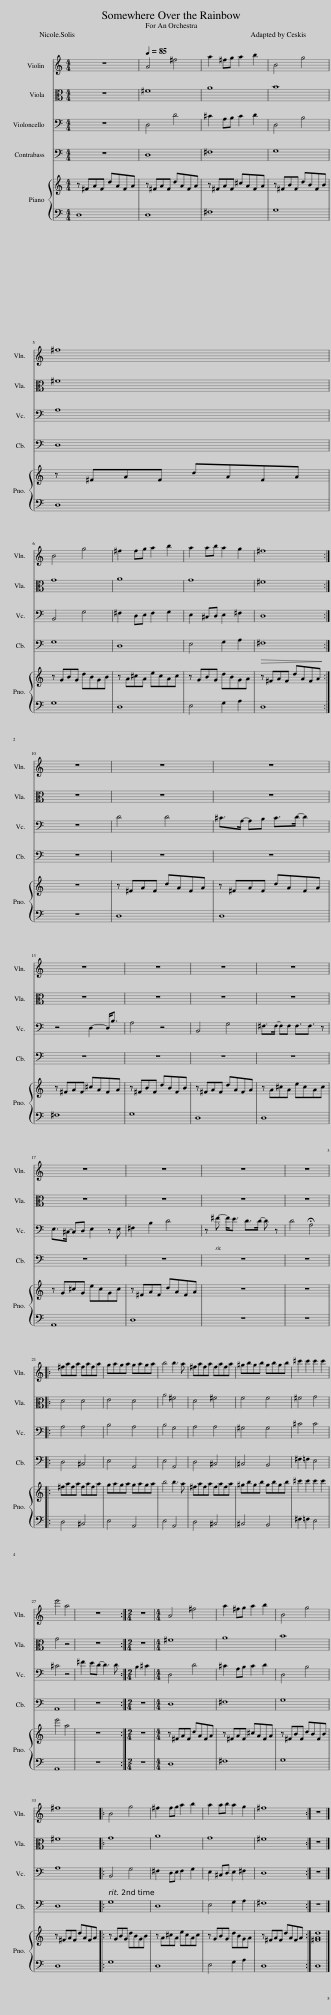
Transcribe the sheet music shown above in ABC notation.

X:1
%%score 1 2 3 4 { 5 | 6 }
L:1/8
M:4/4
I:linebreak $
K:C
V:1 treble
V:2 alto
V:3 bass
V:4 bass transpose=-12
V:5 treble
V:6 bass
V:1
 z8 |[Q:1/4=85] A4 ^f4 | a2 ^fg a2 b2 | B4 g4 |$ ^f8 |$ %5
 B4 g4 | ^f2 fg a2 b2 | a2 ab a2 g2 | ^f8 :|$ z8 | %10
 z8 | z8 |$ z8 | z8 | z8 | %15
 z8 |$ z8 | z8 | z8 | z8 |:$ %20
 ^fafa fafa | gaga gaga | b4 b3 a | ^fafa fafa | ^gbgb gbgb | %25
 ^c'2 c'2 c'2 c'2 |$ e'4 a4 | z8 :|[M:2/4] z4 |[M:4/4] A4 ^f4 | %30
 a2 ^fg a2 b2 | B4 g4 |$ ^f8 |: B4 g4 | ^f2 fg a2 b2 | %35
 a2 ab a2 g2 | ^f8 :| z8 |] %38
V:2
 z8 | ^F8 | A8 | B8 |$ ^F8 |$ %5
 G8 | A8 | G8 | ^F8 :|$ z8 | %10
 z8 | z8 |$ z8 | z8 | z8 | %15
 z8 |$ z8 | z8 | z8 | z8 |:$ %20
 D4 D4 | E4 D4 | A4 ^F4 | D4 ^F4 | F4 F4 | %25
 ^F4 G4 |$ G4 z4 | z8 :|[M:2/4] z4 |[M:4/4] ^F8 | %30
 A8 | B8 |$ ^F8 |: G8 | A8 | %35
 G8 | ^F8 :| z8 |] %38
V:3
 z8 | D,4 D4 | ^C2 A,B, C2 D2 | D,4 B,4 |$ A,8 |$ %5
 B,,4 G,4 | ^F,2 D,E, F,2 G,2 | E,2 ^C,D, E,2 ^F,2 | D,8 :|$ z8 | %10
 D4 D4 | ^C>A,- A,B, C>D- D2 |$ z4 D,2- D,<B, | A,4 z4 | B,,4 G,4 | %15
 ^F,>F,- F,F, F,3/2F,3/2 z |$ E,>^C,- C,D, E,2 z E, | ^F,2 B,2 D4 | z ^F- F<E D>D- D z | D4 !fermata!A,4 |:$ %20
 A,4 A,4 | B,4 A,4 | B,4 G,4 | A,4 A,4 | ^G,4 G,4 | %25
 ^C4 C4 |$ ^C4 z4 | ^F2 ED- D3 D :|[M:2/4] B,2 ^C2 |[M:4/4] D,4 D4 | %30
 ^C2 A,B, C2 D2 | D,4 B,4 |$ A,8 |: B,,4 G,4 | ^F,2 D,E, F,2 G,2 | %35
 E,2 ^C,D, E,2 ^F,2 | D,8 :| z8 |] %38
V:4
 z8 | D,8 | ^F,8 | G,8 |$ D,8 |$ %5
 D,8 | D,8 | E,4 G,2 A,2 |!>(! ^F,8!>)! :|$ z8 | %10
 z8 | z8 |$ z8 | z8 | z8 | %15
 z8 |$ z8 | z8 | z8 | z8 |:$ %20
 D,4 ^C,4 | E,4 A,,4 | E,4 A,,4 | D,4 ^C,4 | ^C,4 B,,4 | %25
 ^F,2 =F,2 E,4 |$ A,,8 | z8 :|[M:2/4] z4 |[M:4/4] D,8 | %30
 ^F,8 | G,8 |$ D,8 |: D,8 | D,8 | %35
 E,4 G,2 A,2 | ^F,8 :| z8 |] %38
V:5
 z ^FAF dAFA | z ^FAF dAFA | z ^FAF ^cAFA | z ^FBF dBFB |$ z ^FAF dAFA |$ %5
 z GBG dBGB | z A^cA ecAc | z GBG dBGA | z ^FAF dAFA :|$ z8 | %10
 z ^FAF dAFA | z ^FAF dAFA |$ z ^FAF ^cAFA | z ^FBF dBFB | z ^FAF dAFA | %15
 z A^cA ecAc |$ z G^cG ecGc | z ^FAF dAFA | z8 | z8 |:$ %20
 ^fafa fafa | gaga gaga | b4 b3 a | ^fafa fafa | ^gbgb gbgb | %25
 ^c'2 c'2 c'2 c'2 |$ e'4 a4 | z8 :|[M:2/4] z4 |[M:4/4] z ^FAF dAFA | %30
 z ^FAF ^cAFA | z ^FBF dBFB |$ z ^FAF dAFA |: z GBG dBGB | z A^cA ecAc | %35
 z GBG dBGA | z ^FAF dAFA :| [^FAd]8 |] %38
V:6
 D,8 | D,8 | ^F,8 | G,8 |$ D,8 |$ %5
 D,8 | D,8 | E,4 G,2 A,2 | D,8 :|$ z8 | %10
 D,8 | D,8 |$ ^F,8 | G,8 | D,8 | %15
 D,8 |$ A,,8 | D,8 | z8 | z8 |:$ %20
 D,4 ^C,4 | E,4 A,,4 | E,4 A,,4 | D,4 ^C,4 | ^C,4 B,,4 | %25
 ^F,2 =F,2 E,4 |$ A,,8 | z8 :|[M:2/4] z4 |[M:4/4] D,8 | %30
 ^F,8 | G,8 |$ D,8 |: D,8 | D,8 | %35
 E,4 G,2 A,2 | D,8 :| D,8 |] %38
